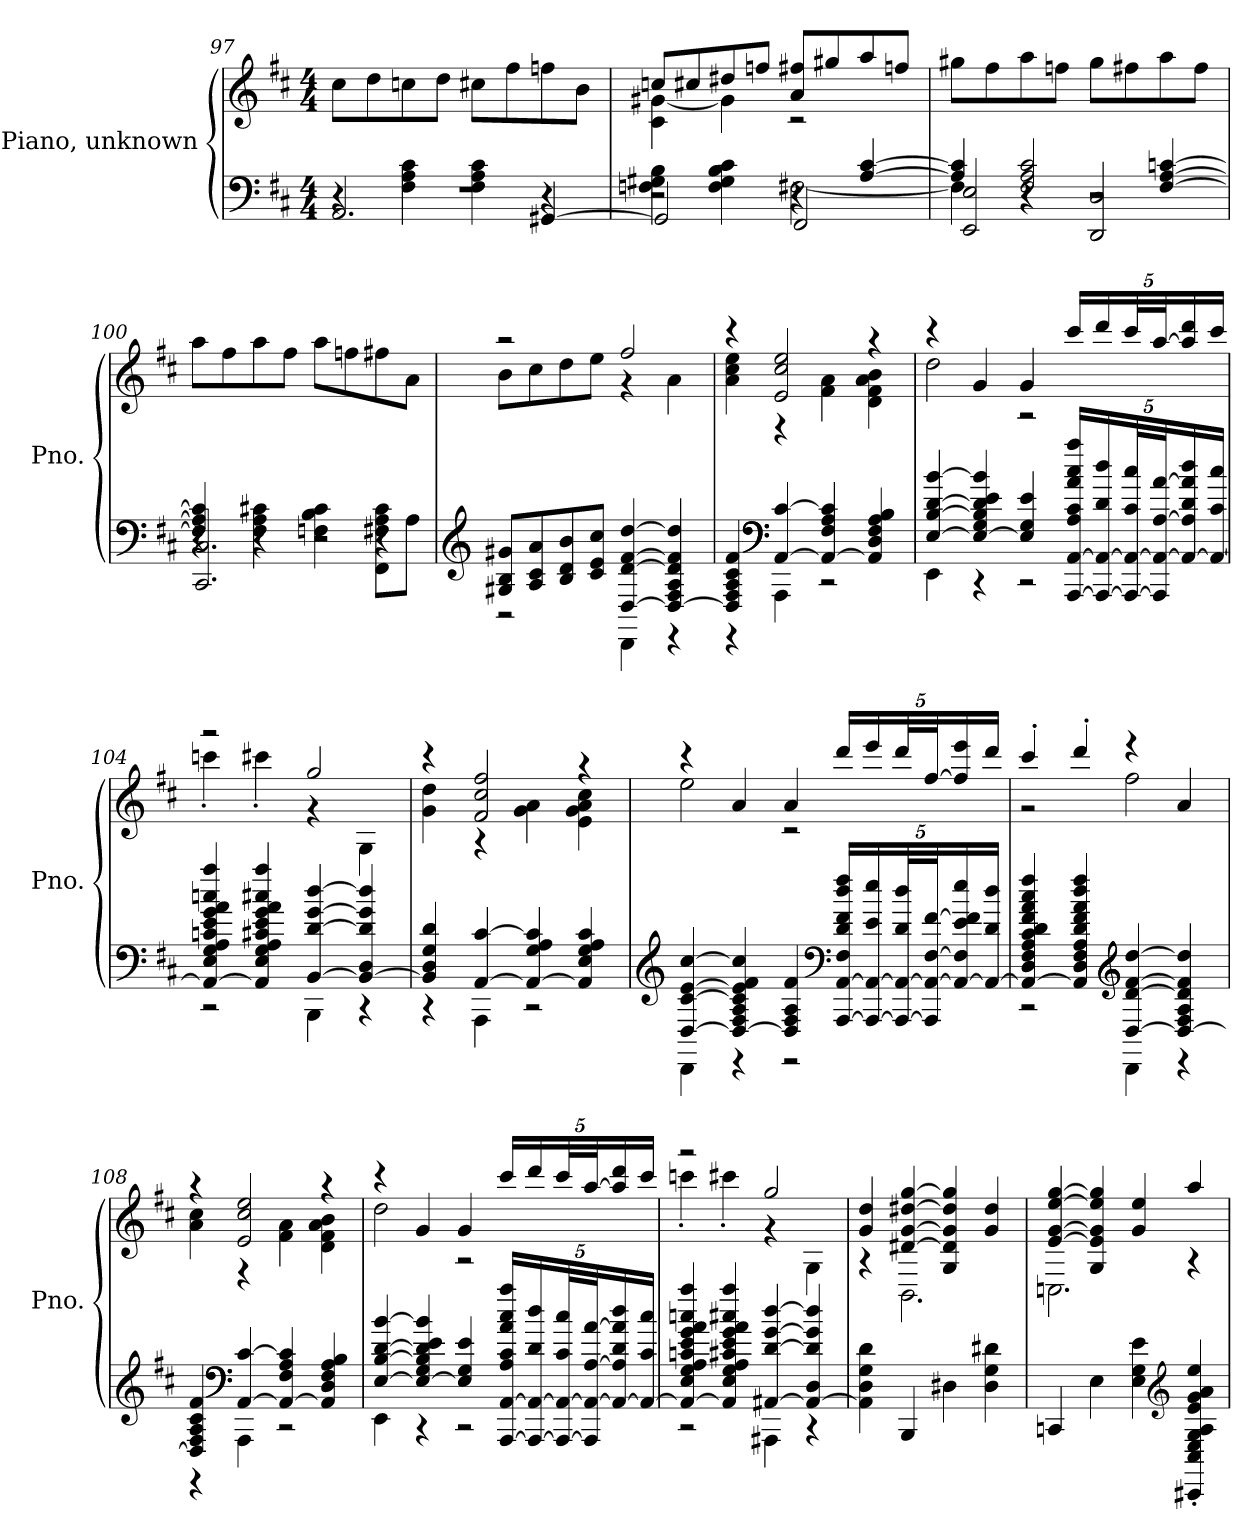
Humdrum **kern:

**kern	**kern
*part1	*part1
*staff2	*staff1
*I"Piano, unknown	*
*I'Pno.	*
*clefF4	*clefG2
*k[f#c#]	*k[f#c#]
*M4/4	*M4/4
=97	=97
*^	*
*	*^	*
1r	4r	2.AA/	8cc#\L
.	.	.	8dd\
.	4F#\ 4A\ 4c#\	.	8ccn\
.	.	.	8dd\J
.	4F#\ 4A\ 4c#\	.	8cc#X\L
.	.	.	8ff#\
.	4r	[4GG#X/	8ffn\
.	.	.	8b\J
=98	=98	=98	=98
*	*	*	*^
2r	4Fn\ 4G#X\ 4B\	2GG#/]	8ccn/L	4c#\ [4g#X\
.	.	.	8cc#X/	.
.	4F\ 4G#\ 4B\ 4c#\	.	8dd#X/	4g#\]
.	.	.	8ffn/J	.
4r	[2F#X\	2FF#/	8a/ 8ff#X/L	2r
.	.	.	8gg#X/	.
[4A/ [4c#/	.	.	8aa/	.
.	.	.	8ffn/J	.
*	*	*	*v	*v
!!LO:PB:g=z
=99	=99	=99	=99
4A/] 4c#/]	4F#\]	2EE/ 2E/	8gg#X\L
.	.	.	8ff#\
2F#/ 2A/ 2c#/	4r	.	8aa\
.	.	.	8ffn\J
.	2r	2DD/ 2D/	8gg#\L
.	.	.	8ff#X\
[4F#/ [4A/ [4cn/	.	.	8aa\
.	.	.	8ff#\J
=100	=100	=100	=100
4F#/] 4A/] 4c/]	4r	2.CC#/ 2.C#/	8aa\L
.	.	.	8ff#\
4r	4F#\ 4A\ 4c#X\	.	8aa\
.	.	.	8ff#\J
2r	4Fn\ 4B\ 4c#\	.	8aa\L
.	.	.	8ffn\
.	8FF#\ 8F#X\ 8A\ 8c#\L	4r	8ff#X\
.	8A\J	.	8a\J
*v	*v	*v	*
=101	=101
*clefG2	*
*^	*^
8G#X/ 8B/ 8g#X/L	2r	2r	8b\L
8A/ 8c#/ 8a/	.	.	8cc#\
8B/ 8d/ 8b/	.	.	8dd\
8c#/ 8e/ 8cc#/J	.	.	8ee\J
[4D/ [4d/ [4f#/ [4dd/	4DD\	2ff#/	4r
4D/_ 4F#/ 4A/ 4d/] 4f#/] 4dd/]	4r	.	4a\
=102	=102	=102	=102
4D/] 4F#/ 4A/ 4c#/ 4f#/	4r	4r	4a\ 4cc#\ 4ee\
*clefF4	*	*	*
[4AA/ [4c#/	4AAA\	2e/ 2cc#/ 2ee/	4r
4AA/_ 4F#/ 4A/ 4c#/]	2r	.	4f#\ 4a\
4AA/] 4D/ 4F#/ 4A/ 4B/	.	4r	4d\ 4f#\ 4a\ 4b\
!!LO:LB:g=z	!!
=103	=103	=103	=103
[4E/ [4B/ [4d/ [4b/	4EE\	4r	2dd\
4E/_ 4G/ 4B/] 4d/] 4e/ 4b/]	4r	4g/	.
4E/] 4G/ 4e/	2r	4g/	2r
*Xbrackettup	*	*Xbrackettup	*
[20AAA/ [20AA/ 20A/ 20c#/ 20a/ 20cc#/ 20aa/LL	.	20ccc#/LL	.
20AAA/_ 20AA/_ 20d/ 20dd/	.	20ddd/	.
40AAA/_ 40AA/_ 40c#/ 40cc#/L	.	40ccc#/L	.
40AAA/] 40AA/_ [40A/ [40a/J	.	[40aa/J	.
20AA/_ 20A/] 20d/ 20a/] 20dd/	.	20aa/] 20ddd/	.
20AA/_ 20c#/ 20cc#/JJ	.	20ccc#/JJ	.
=104	=104	=104	=104
4AA/_ 4E/ 4G/ 4A/ 4cn/ 4e/ 4g/ 4a/ 4ccn/ 4aa/	2r	2r	4cccn'\
4AA/] 4E/ 4G/ 4A/ 4c#X/ 4e/ 4g/ 4a/ 4cc#X/ 4aa/	.	.	4ccc#X'\
[4BB/ [4d/ [4g/ [4dd/	4BBB\	2gg/	4r
4BB/_ 4D/ 4d/] 4g/] 4dd/]	4r	.	4G\
=105	=105	=105	=105
4BB/] 4D/ 4G/ 4d/	4r	4r	4g\ 4dd\
[4AA/ [4c#/	4AAA\	2f#/ 2cc#/ 2ff#/	4r
4AA/_ 4G/ 4A/ 4c#/]	2r	.	4g\ 4a\
4AA/] 4E/ 4G/ 4A/ 4c#/	.	4r	4e\ 4g\ 4a\ 4cc#\
!!LO:LB:g=z	!!
=106	=106	=106	=106
*clefG2	*	*	*
[4D/ [4c#/ [4e/ [4cc#/	4DD\	4r	2ee\
4D/_ 4F#/ 4A/ 4c#/] 4e/] 4f#/ 4cc#/]	4r	4a/	.
4D/] 4F#/ 4A/ 4f#/	2r	4a/	2r
*clefF4	*	*	*
[20AAA/ [20AA/ 20F#/ 20d/ 20f#/ 20dd/ 20ff#/LL	.	20ddd/LL	.
20AAA/_ 20AA/_ 20e/ 20ee/	.	20eee/	.
40AAA/_ 40AA/_ 40d/ 40dd/L	.	40ddd/L	.
40AAA/] 40AA/_ [40F#/ [40f#/J	.	[40ff#/J	.
20AA/_ 20F#/] 20e/ 20f#/] 20ee/	.	20ff#/] 20eee/	.
20AA/_ 20d/ 20dd/JJ	.	20ddd/JJ	.
=107	=107	=107	=107
4AA/_ 4D/ 4F#/ 4A/ 4c#/ 4d/ 4f#/ 4a/ 4cc#/ 4ff#/	2r	4ccc#'/	2r
4AA/] 4D/ 4F#/ 4A/ 4d/ 4f#/ 4a/ 4dd/ 4ff#/	.	4ddd'/	.
*clefG2	*	*	*
[4D/ [4d/ [4f#/ [4dd/	4DD\	4r	2ff#\
4D/_ 4F#/ 4A/ 4d/] 4f#/] 4dd/]	4r	4a/	.
=108	=108	=108	=108
4D/] 4F#/ 4A/ 4c#/ 4f#/	4r	4r	4a\ 4cc#\
*clefF4	*	*	*
[4AA/ [4c#/	4AAA\	2e/ 2cc#/ 2ee/	4r
4AA/_ 4F#/ 4A/ 4c#/]	2r	.	4f#\ 4a\
4AA/] 4D/ 4F#/ 4A/ 4B/	.	4r	4d\ 4f#\ 4a\ 4b\
!!LO:LB:g=z	!!
=109	=109	=109	=109
[4E/ [4B/ [4d/ [4b/	4EE\	4r	2dd\
4E/_ 4G/ 4B/] 4d/] 4e/ 4b/]	4r	4g/	.
4E/] 4G/ 4e/	2r	4g/	2r
[20AAA/ [20AA/ 20A/ 20c#/ 20a/ 20cc#/ 20aa/LL	.	20ccc#/LL	.
20AAA/_ 20AA/_ 20d/ 20dd/	.	20ddd/	.
40AAA/_ 40AA/_ 40c#/ 40cc#/L	.	40ccc#/L	.
40AAA/] 40AA/_ [40A/ [40a/J	.	[40aa/J	.
20AA/_ 20A/] 20d/ 20a/] 20dd/	.	20aa/] 20ddd/	.
20AA/_ 20c#/ 20cc#/JJ	.	20ccc#/JJ	.
=110	=110	=110	=110
4AA/_ 4E/ 4G/ 4A/ 4cn/ 4e/ 4g/ 4a/ 4ccn/ 4aa/	2r	2r	4cccn'\
4AA/] 4E/ 4G/ 4A/ 4c#X/ 4e/ 4g/ 4a/ 4cc#X/ 4aa/	.	.	4ccc#X'\
[4AA#X/ [4d/ [4g/ [4dd/	4AAA#X\	2gg/	4r
4AA#/_ 4D/ 4d/] 4g/] 4dd/]	4r	.	4G\
*v	*v	*	*
=111	=111	=111
4AA#\] 4D\ 4G\ 4d\	4g/ 4dd/	4r
4BBB/	[4d#X/ [4g/ [4dd#X/ [4gg/	2.BB\
4D#X\	4G/ 4d#/] 4g/] 4dd#/] 4gg/]	.
4D#\ 4G\ 4d#X\	4g/ 4dd#/	.
=112	=112	=112
4CCn/	[4e/ [4g/ [4ee/ [4gg/	2.Cn\
4E\	4G/ 4e/] 4g/] 4ee/] 4gg/]	.
4E\ 4G\ 4e\	4g/ 4ee/	.
*clefG2	*	*
4CC#X/' 4C#/' 4E/' 4G/' 4A/' 4e/' 4g/' 4a/' 4ee/'	4aa/	4r
*	*v	*v
=	=
*-	*-
